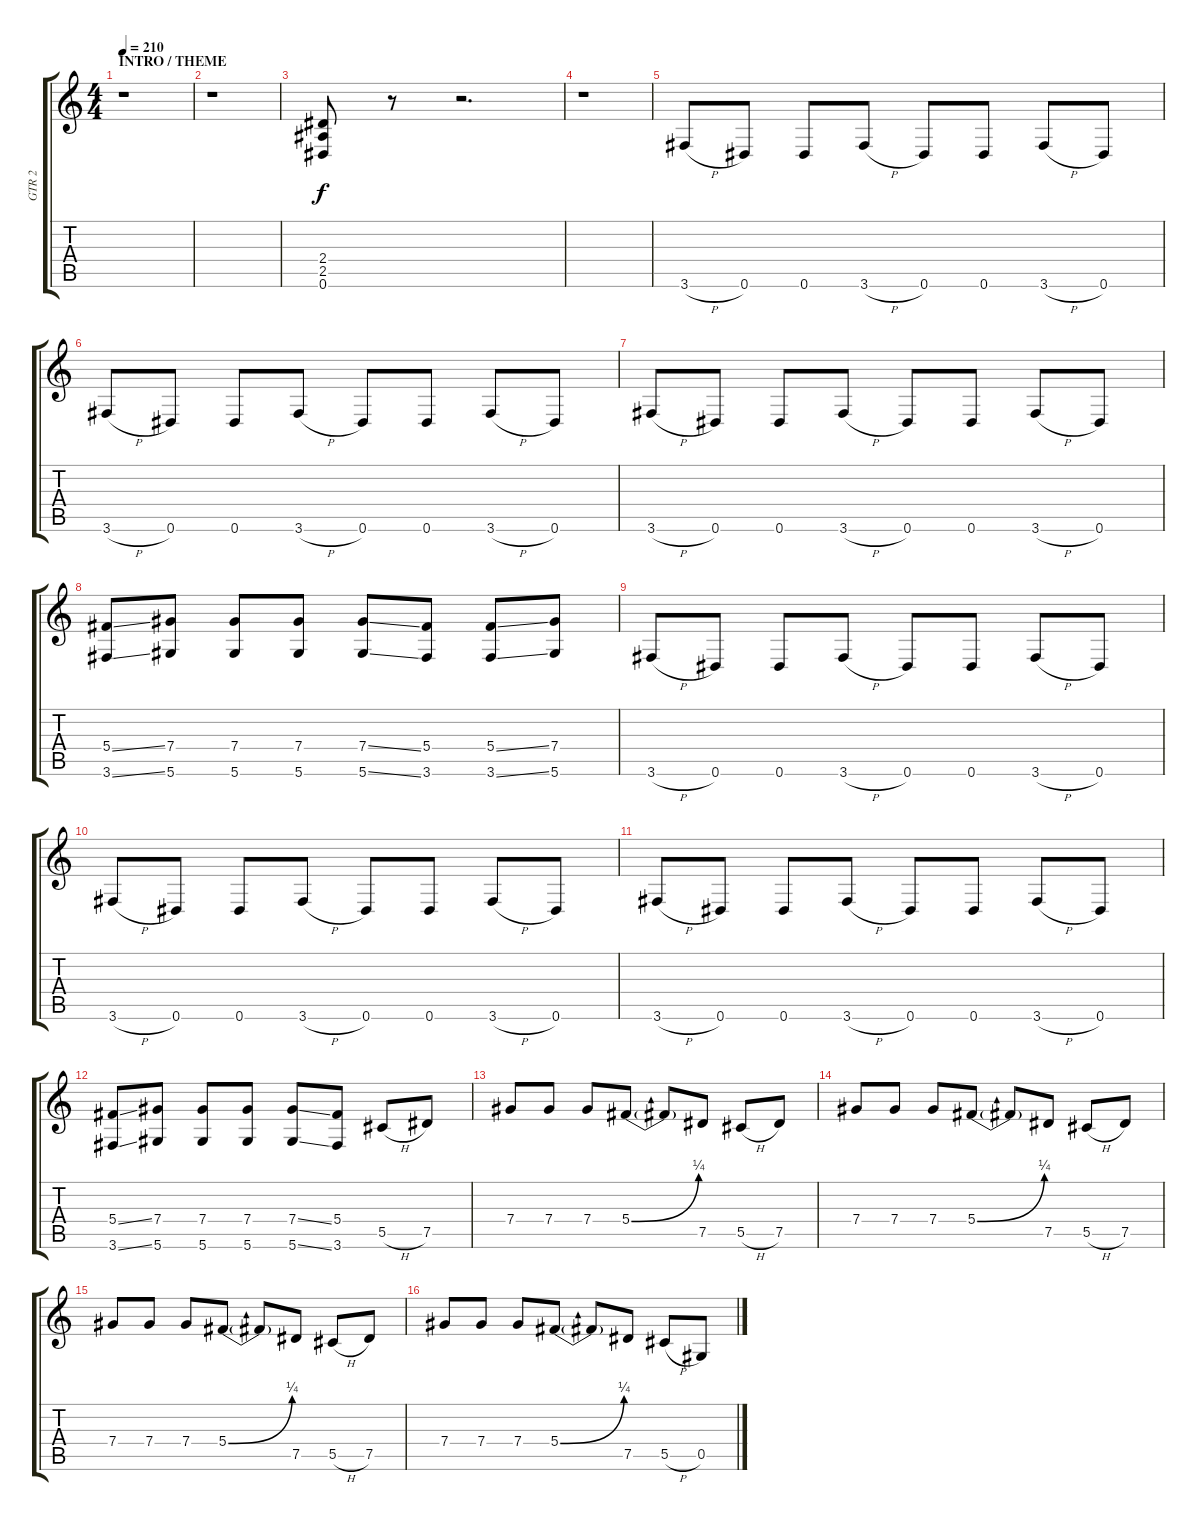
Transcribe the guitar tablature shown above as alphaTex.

\track ("GTR 2" "GTR 2") {instrument distortionguitar}
\staff {score tabs}
\tuning (Eb4 Bb3 Gb3 Db3 Ab2 Eb2) {hide}
\ts (4 4)
\section ("" "INTRO / THEME")
\tempo 210
\clef g2
\ks c
r.1{dy f instrument distortionguitar} |
r.1 |
(2.4 2.5 0.6).8 r.8 r.2{d} |
r.1 |
3.6{h}.8 0.6.8 0.6.8 3.6{h}.8 0.6.8 0.6.8 3.6{h}.8 0.6.8 |
3.6{h}.8 0.6.8 0.6.8 3.6{h}.8 0.6.8 0.6.8 3.6{h}.8 0.6.8 |
3.6{h}.8 0.6.8 0.6.8 3.6{h}.8 0.6.8 0.6.8 3.6{h}.8 0.6.8 |
(5.4{ss} 3.6{ss}).8 (7.4 5.6).8 (7.4 5.6).8 (7.4 5.6).8 (7.4{ss} 5.6{ss}).8 (5.4 3.6).8 (5.4{ss} 3.6{ss}).8 (7.4 5.6).8 |
3.6{h}.8 0.6.8 0.6.8 3.6{h}.8 0.6.8 0.6.8 3.6{h}.8 0.6.8 |
3.6{h}.8 0.6.8 0.6.8 3.6{h}.8 0.6.8 0.6.8 3.6{h}.8 0.6.8 |
3.6{h}.8 0.6.8 0.6.8 3.6{h}.8 0.6.8 0.6.8 3.6{h}.8 0.6.8 |
(5.4{ss} 3.6{ss}).8 (7.4 5.6).8 (7.4 5.6).8 (7.4 5.6).8 (7.4{ss} 5.6{ss}).8 (5.4 3.6).8 5.5{h}.8 7.5.8 |
7.4.8 7.4.8 7.4.8 5.4{be (bend 0 0 60 1)}.8 5.4{t}.8 7.5.8 5.5{h}.8 7.5.8 |
7.4.8 7.4.8 7.4.8 5.4{be (bend 0 0 60 1)}.8 5.4{t}.8 7.5.8 5.5{h}.8 7.5.8 |
7.4.8 7.4.8 7.4.8 5.4{be (bend 0 0 60 1)}.8 5.4{t}.8 7.5.8 5.5{h}.8 7.5.8 |
7.4.8 7.4.8 7.4.8 5.4{be (bend 0 0 60 1)}.8 5.4{t}.8 7.5.8 5.5{h}.8 0.5.8
